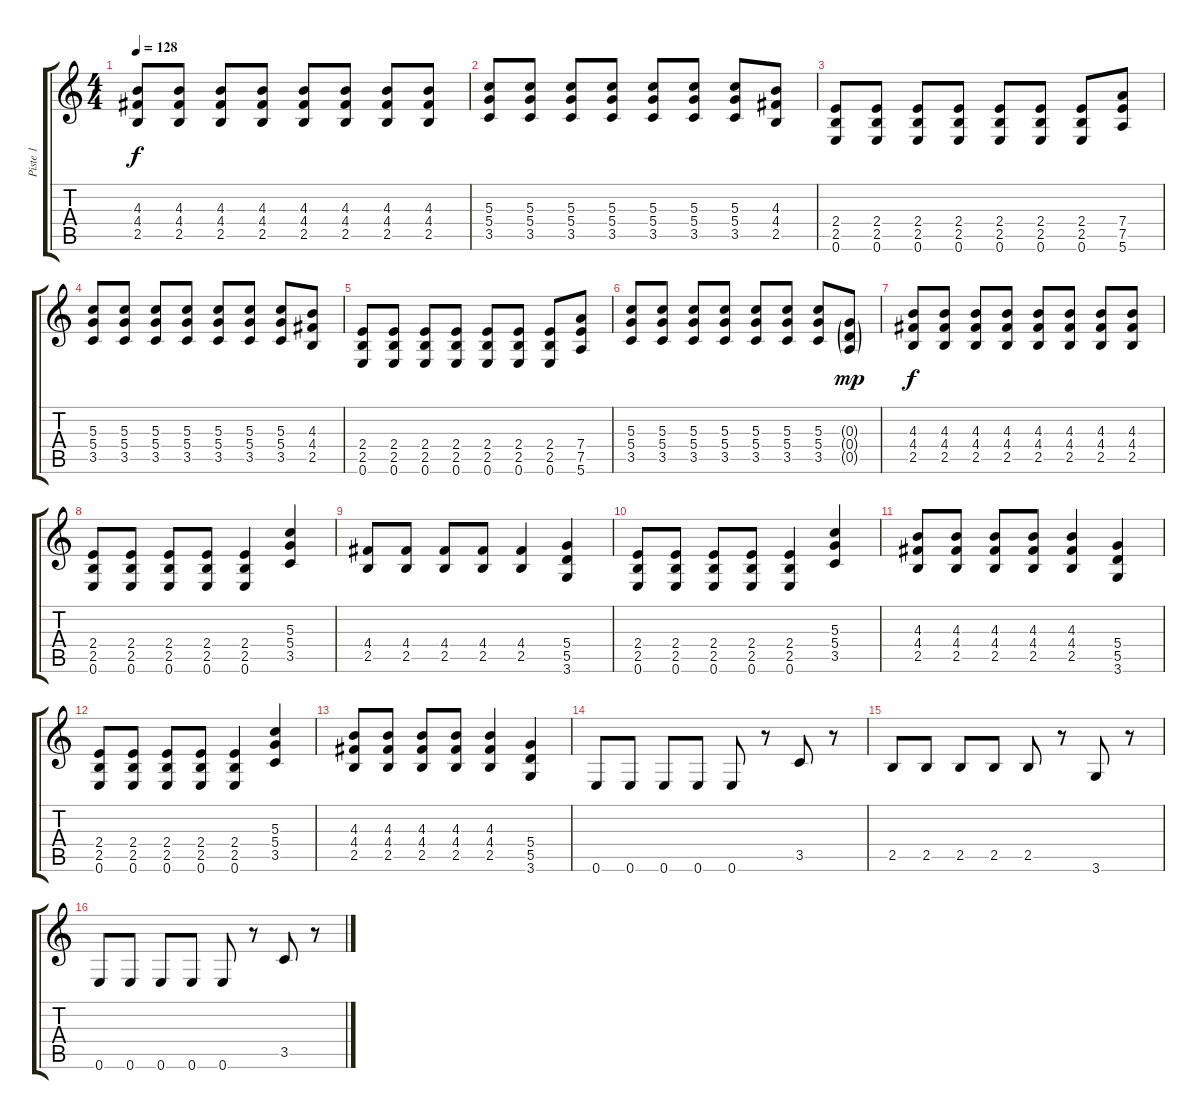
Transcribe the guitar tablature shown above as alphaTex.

\track ("Piste 1" "Piste 1") {instrument distortionguitar}
\staff {score tabs}
\tuning (E4 B3 G3 D3 A2 E2) {hide}
\ts (4 4)
\tempo 128
\clef g2
\ks c
(4.3 4.4 2.5).8{dy f} (4.3 4.4 2.5).8 (4.3 4.4 2.5).8 (4.3 4.4 2.5).8 (4.3 4.4 2.5).8 (4.3 4.4 2.5).8 (4.3 4.4 2.5).8 (4.3 4.4 2.5).8 |
(5.3 5.4 3.5).8 (5.3 5.4 3.5).8 (5.3 5.4 3.5).8 (5.3 5.4 3.5).8 (5.3 5.4 3.5).8 (5.3 5.4 3.5).8 (5.3 5.4 3.5).8 (4.3 4.4 2.5).8 |
(2.4 2.5 0.6).8 (2.4 2.5 0.6).8 (2.4 2.5 0.6).8 (2.4 2.5 0.6).8 (2.4 2.5 0.6).8 (2.4 2.5 0.6).8 (2.4 2.5 0.6).8 (7.4 7.5 5.6).8 |
(5.3 5.4 3.5).8 (5.3 5.4 3.5).8 (5.3 5.4 3.5).8 (5.3 5.4 3.5).8 (5.3 5.4 3.5).8 (5.3 5.4 3.5).8 (5.3 5.4 3.5).8 (4.3 4.4 2.5).8 |
(2.4 2.5 0.6).8 (2.4 2.5 0.6).8 (2.4 2.5 0.6).8 (2.4 2.5 0.6).8 (2.4 2.5 0.6).8 (2.4 2.5 0.6).8 (2.4 2.5 0.6).8 (7.4 7.5 5.6).8 |
(5.3 5.4 3.5).8 (5.3 5.4 3.5).8 (5.3 5.4 3.5).8 (5.3 5.4 3.5).8 (5.3 5.4 3.5).8 (5.3 5.4 3.5).8 (5.3 5.4 3.5).8 (0.3{g} 0.4{g} 0.5{g}).8{dy mp} |
(4.3 4.4 2.5).8{dy f} (4.3 4.4 2.5).8 (4.3 4.4 2.5).8 (4.3 4.4 2.5).8 (4.3 4.4 2.5).8 (4.3 4.4 2.5).8 (4.3 4.4 2.5).8 (4.3 4.4 2.5).8 |
(2.4 2.5 0.6).8 (2.4 2.5 0.6).8 (2.4 2.5 0.6).8 (2.4 2.5 0.6).8 (2.4 2.5 0.6).4 (5.3 5.4 3.5).4 |
(4.4 2.5).8 (4.4 2.5).8 (4.4 2.5).8 (4.4 2.5).8 (4.4 2.5).4 (5.4 5.5 3.6).4 |
(2.4 2.5 0.6).8 (2.4 2.5 0.6).8 (2.4 2.5 0.6).8 (2.4 2.5 0.6).8 (2.4 2.5 0.6).4 (5.3 5.4 3.5).4 |
(4.3 4.4 2.5).8 (4.3 4.4 2.5).8 (4.3 4.4 2.5).8 (4.3 4.4 2.5).8 (4.3 4.4 2.5).4 (5.4 5.5 3.6).4 |
(2.4 2.5 0.6).8 (2.4 2.5 0.6).8 (2.4 2.5 0.6).8 (2.4 2.5 0.6).8 (2.4 2.5 0.6).4 (5.3 5.4 3.5).4 |
(4.3 4.4 2.5).8 (4.3 4.4 2.5).8 (4.3 4.4 2.5).8 (4.3 4.4 2.5).8 (4.3 4.4 2.5).4 (5.4 5.5 3.6).4 |
0.6.8 0.6.8 0.6.8 0.6.8 0.6.8 r.8 3.5.8 r.8 |
2.5.8 2.5.8 2.5.8 2.5.8 2.5.8 r.8 3.6.8 r.8 |
0.6.8 0.6.8 0.6.8 0.6.8 0.6.8 r.8 3.5.8 r.8
